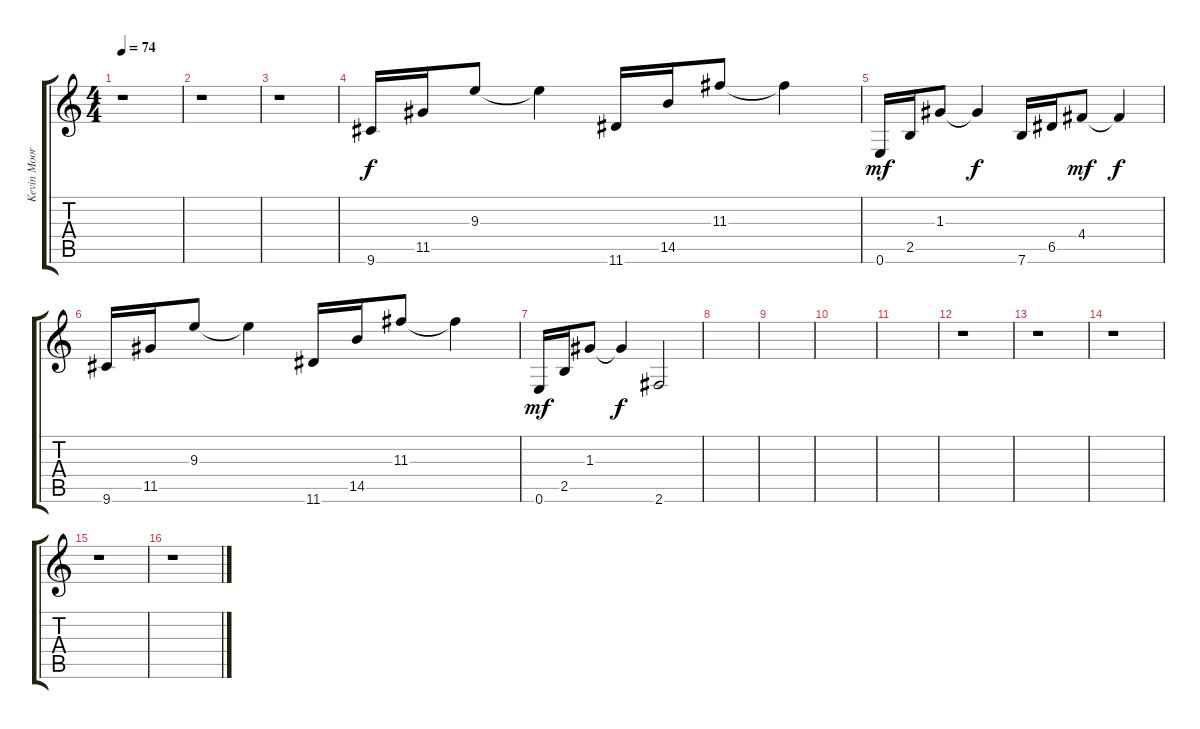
\track ("Kevin Moore" "Kevin Moor") {instrument acousticguitarnylon}
\staff {score tabs}
\tuning (E4 B3 G3 D3 A2 E2) {hide}
\ts (4 4)
\tempo 74
\clef g2
\ks c
r.1{dy f} |
r.1 |
r.1 |
9.6.16 11.5.16 9.3.8 9.3{t}.4 11.6.16 14.5.16 11.3.8 11.3{t}.4 |
0.6.16{dy mf} 2.5.16 1.3.8 1.3{t}.4{dy f} 7.6.16 6.5.16 4.4.8{dy mf} 4.4{t}.4{dy f} |
9.6.16 11.5.16 9.3.8 9.3{t}.4 11.6.16 14.5.16 11.3.8 11.3{t}.4 |
0.6.16{dy mf} 2.5.16 1.3.8 1.3{t}.4{dy f} 2.6.2 |
|
|
|
|
r.1 |
r.1 |
r.1 |
r.1 |
r.1
